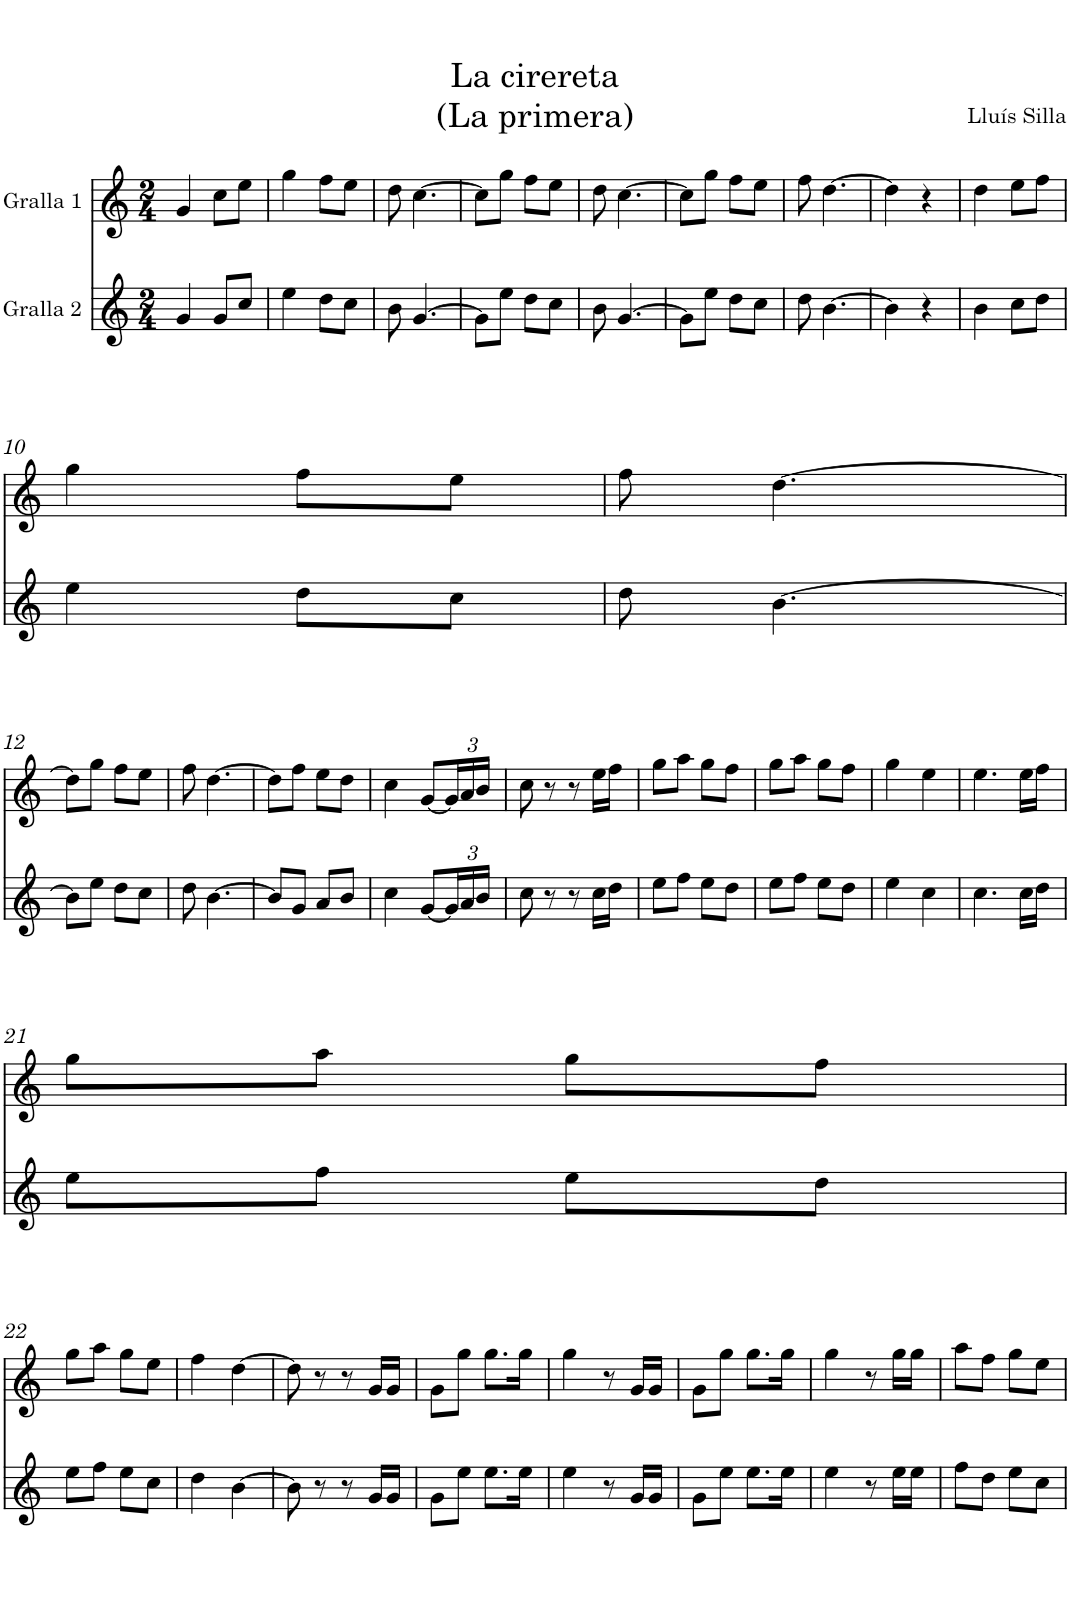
**kern	**kern
*part2	*part1
*staff2	*staff1
*I"Gralla 2	*I"Gralla 1
*clefG2	*clefG2
*k[]	*k[]
*M2/4	*M2/4
=1	=1
4g/	4g/
8g/L	8cc\L
8cc/J	8ee\J
=2	=2
4ee\	4gg\
8dd\L	8ff\L
8cc\J	8ee\J
=3	=3
8b\	8dd\
[4.g/	[4.cc\
=4	=4
8g\L]	8cc\L]
8ee\J	8gg\J
8dd\L	8ff\L
8cc\J	8ee\J
=5	=5
8b\	8dd\
[4.g/	[4.cc\
=6	=6
8g\L]	8cc\L]
8ee\J	8gg\J
8dd\L	8ff\L
8cc\J	8ee\J
=7	=7
8dd\	8ff\
[4.b\	[4.dd\
=8	=8
4b\]	4dd\]
4r	4r
=9	=9
4b\	4dd\
8cc\L	8ee\L
8dd\J	8ff\J
!!LO:LB:g=z
=10	=10
4ee\	4gg\
8dd\L	8ff\L
8cc\J	8ee\J
=11	=11
8dd\	8ff\
[4.b\	[4.dd\
!!LO:LB:g=z
=12	=12
8b\L]	8dd\L]
8ee\J	8gg\J
8dd\L	8ff\L
8cc\J	8ee\J
=13	=13
8dd\	8ff\
[4.b\	[4.dd\
=14	=14
8b/L]	8dd\L]
8g/J	8ff\J
8a/L	8ee\L
8b/J	8dd\J
=15	=15
4cc\	4cc\
[8g/L	[8g/L
*Xbrackettup	*Xbrackettup
24g/L]	24g/L]
24a/	24a/
24b/JJ	24b/JJ
=16	=16
8cc\	8cc\
8r	8r
8r	8r
16cc\LL	16ee\LL
16dd\JJ	16ff\JJ
=17	=17
8ee\L	8gg\L
8ff\J	8aa\J
8ee\L	8gg\L
8dd\J	8ff\J
=18	=18
8ee\L	8gg\L
8ff\J	8aa\J
8ee\L	8gg\L
8dd\J	8ff\J
=19	=19
4ee\	4gg\
4cc\	4ee\
=20	=20
4.cc\	4.ee\
16cc\LL	16ee\LL
16dd\JJ	16ff\JJ
!!LO:LB:g=z
=21	=21
8ee\L	8gg\L
8ff\J	8aa\J
8ee\L	8gg\L
8dd\J	8ff\J
!!LO:LB:g=z
=22	=22
8ee\L	8gg\L
8ff\J	8aa\J
8ee\L	8gg\L
8cc\J	8ee\J
=23	=23
4dd\	4ff\
[4b\	[4dd\
=24	=24
8b\]	8dd\]
8r	8r
8r	8r
16g/LL	16g/LL
16g/JJ	16g/JJ
=25	=25
8g\L	8g\L
8ee\J	8gg\J
8.ee\L	8.gg\L
16ee\Jk	16gg\Jk
=26	=26
4ee\	4gg\
8r	8r
16g/LL	16g/LL
16g/JJ	16g/JJ
=27	=27
8g\L	8g\L
8ee\J	8gg\J
8.ee\L	8.gg\L
16ee\Jk	16gg\Jk
=28	=28
4ee\	4gg\
8r	8r
16ee\LL	16gg\LL
16ee\JJ	16gg\JJ
=29	=29
8ff\L	8aa\L
8dd\J	8ff\J
8ee\L	8gg\L
8cc\J	8ee\J
=	=
*-	*-
